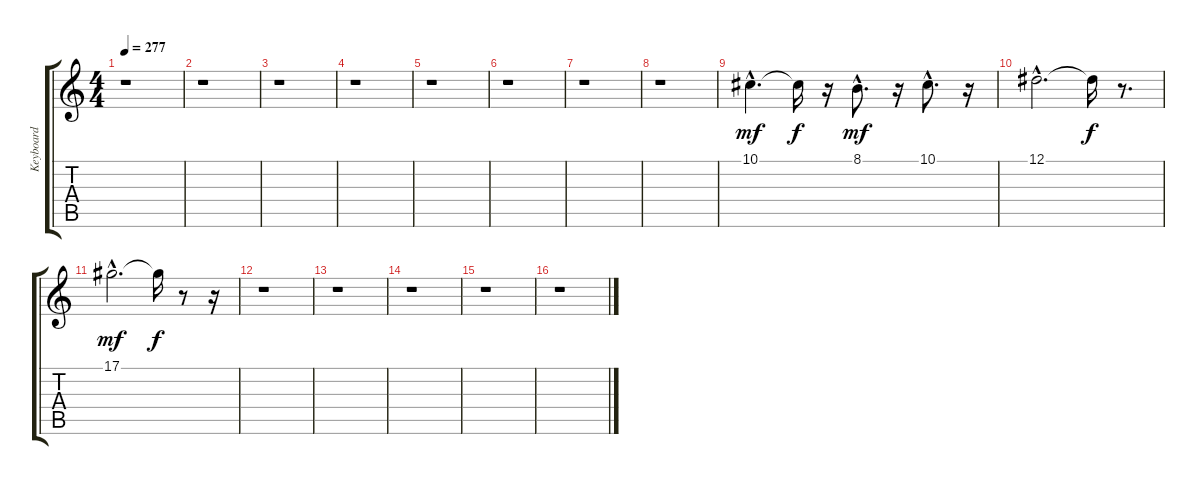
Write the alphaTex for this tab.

\track ("Keyboard" "Keyboard") {instrument lead2sawtooth}
\staff {score tabs}
\tuning (Eb4 Bb3 Gb3 Db3 Ab2 Eb2) {hide}
\ts (4 4)
\tempo 277
\clef g2
\ks c
r.1{dy f} |
r.1 |
r.1 |
r.1 |
r.1 |
r.1 |
r.1 |
r.1 |
10.1{hac}.4{d dy mf} 10.1{t}.16{dy f} r.16 8.1{hac}.8{d dy mf} r.16 10.1{hac}.8{d} r.16 |
12.1{hac}.2{d} 12.1{t}.16{dy f} r.8{d} |
17.1{hac}.2{d dy mf} 17.1{t}.16{dy f} r.8 r.16 |
r.1 |
r.1 |
r.1 |
r.1 |
r.1
